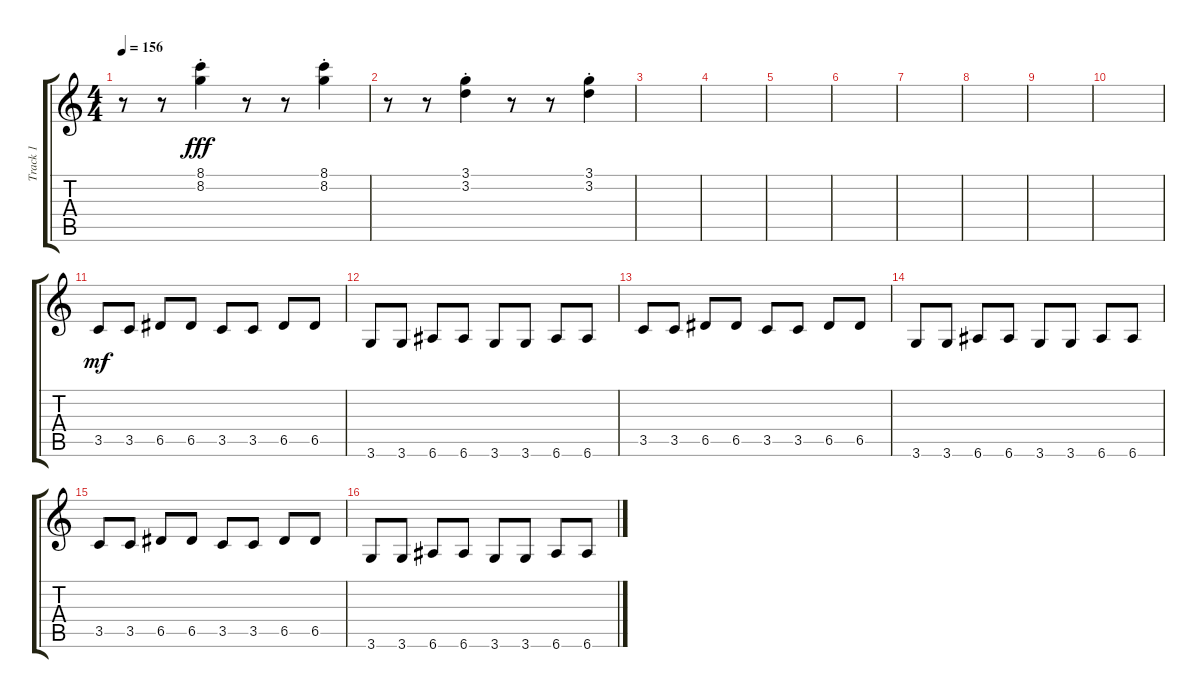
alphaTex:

\track ("Track 1" "Track 1") {instrument distortionguitar}
\staff {score tabs}
\tuning (E4 B3 G3 D3 A2 E2) {hide}
\ts (4 4)
\tempo 156
\clef g2
\ks c
r.8{dy fff} r.8 (8.1{st} 8.2{st}).4 r.8 r.8 (8.1{st} 8.2{st}).4 |
r.8 r.8 (3.1{st} 3.2{st}).4 r.8 r.8 (3.1{st} 3.2{st}).4 |
|
|
|
|
|
|
|
|
3.5.8{dy mf} 3.5.8 6.5.8 6.5.8 3.5.8 3.5.8 6.5.8 6.5.8 |
3.6.8 3.6.8 6.6.8 6.6.8 3.6.8 3.6.8 6.6.8 6.6.8 |
3.5.8 3.5.8 6.5.8 6.5.8 3.5.8 3.5.8 6.5.8 6.5.8 |
3.6.8 3.6.8 6.6.8 6.6.8 3.6.8 3.6.8 6.6.8 6.6.8 |
3.5.8 3.5.8 6.5.8 6.5.8 3.5.8 3.5.8 6.5.8 6.5.8 |
3.6.8 3.6.8 6.6.8 6.6.8 3.6.8 3.6.8 6.6.8 6.6.8
